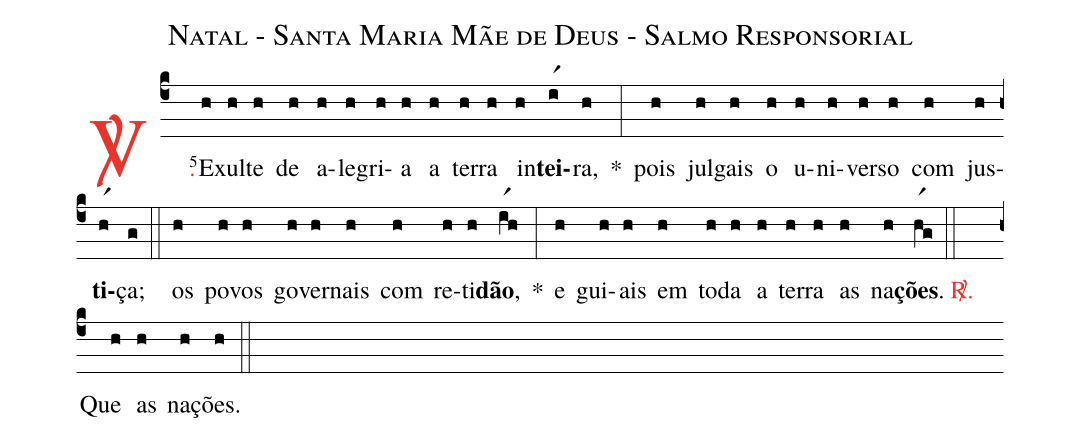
name: Natal - Santa Maria Mãe de Deus - Salmo Responsorial;
%%
(c4)

<c><sp>V/</sp>.</c>() <v>\VSup{5}</v>E(h)xul(h)te(h) de(h) a(h)le(h)gri(h)a(h) a(h) ter(h)ra(h) in(h)<b>tei</b>(ir1)ra,(h) *(:)
pois(h) jul(h)gais(h) o(h) u(h)ni(h)ver(h)so(h) com(h) jus(h)<b>ti</b>(hr1)ça;(g)

(::)

os(h) po(h)vos(h) go(h)ver(h)nais(h) com(h) re(h)ti(h)<b>dão</b>,(ir1h) *(:)
e(h) gui(h)ais(h) em(h) to(h)da(h) a(h) ter(h)ra(h) as(h) na(h)<b>ções</b>.(hr1g)

(::)

<c><sp>R/</sp>.</c>() Que(h) as(h) na(h)ções.(h)

(::)
